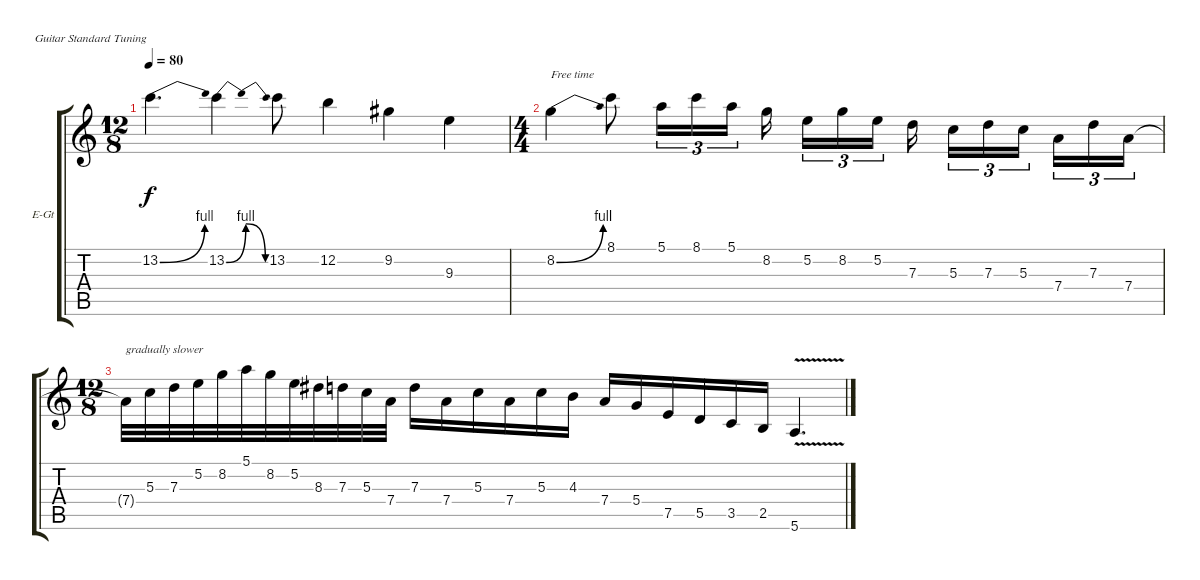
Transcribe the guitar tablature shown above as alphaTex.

\bracketExtendMode groupsimilarinstruments
\firstSystemTrackNameOrientation horizontal
\otherSystemsTrackNameOrientation horizontal
\track ("Dist. Guitar Solo" "E-Gt") {instrument distortionguitar}
\staff {score tabs}
\tuning (E4 B3 G3 D3 A2 E2)
\ts (12 8)
\tempo 80
\clef g2
\ks c
13.2{be (bend 0 0 60 4)}.4{d dy f} 13.2{be (bendrelease 0 0 30 4 30 4 60 0)}.4 13.2.8 12.2.4 9.2.4 9.3.4 |
\ts (4 4)
8.2{be (bend 0 0 60 4)}.4{txt "Free time"} 8.1.8 5.1.16{tu (3 2)} 8.1.16{tu (3 2)} 5.1.16{tu (3 2)} 8.2.16 5.2.16{tu (3 2)} 8.2.16{tu (3 2)} 5.2.16{tu (3 2)} 7.3.16 5.3.16{tu (3 2)} 7.3.16{tu (3 2)} 5.3.16{tu (3 2)} 7.4.16{tu (3 2)} 7.3.16{tu (3 2)} 7.4.16{tu (3 2)} |
\ts (12 8)
7.4{t}.32{txt "gradually slower"} 5.3.32 7.3.32 5.2.32 8.2.32 5.1.32 8.2.32 5.2.32 8.3.32 7.3.32 5.3.32 7.4.32 7.3.16 7.4.16 5.3.16 7.4.16 5.3.16 4.3.16 7.4.16 5.4.16 7.5.16 5.5.16 3.5.16 2.5.16 5.6{v}.4{d}
